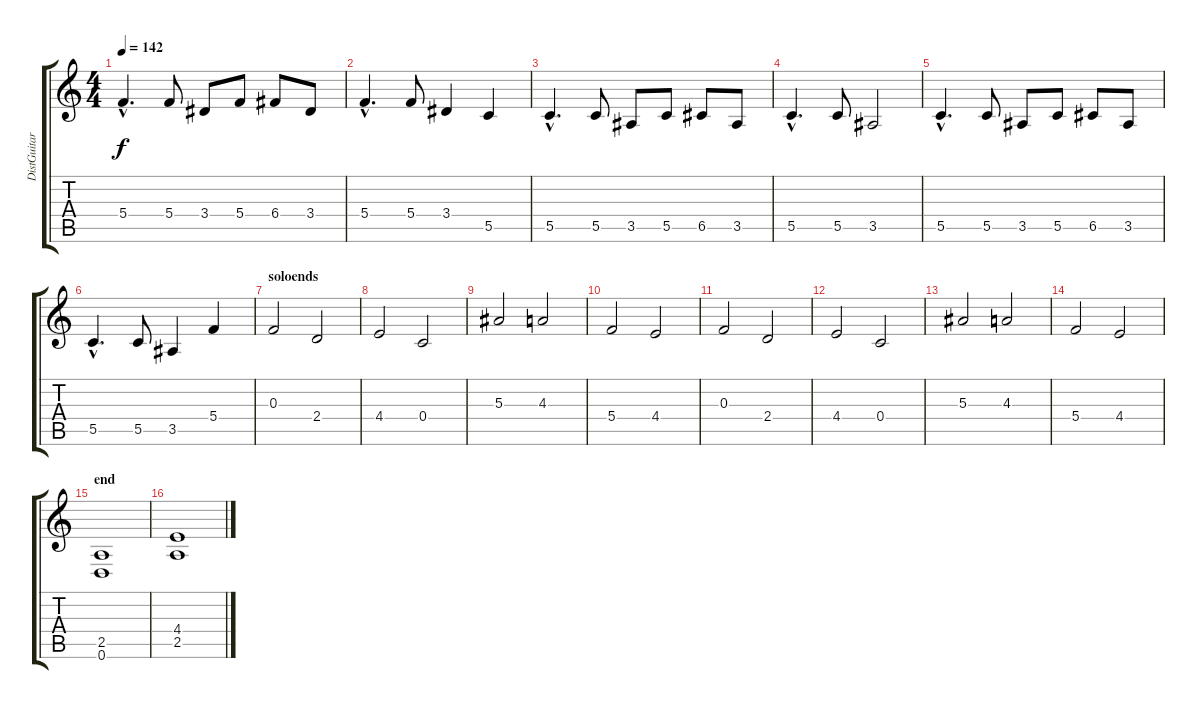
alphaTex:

\track ("DistGuitar2" "DistGuitar") {instrument distortionguitar}
\staff {score tabs}
\tuning (D4 A3 F3 C3 G2 D2) {hide}
\ts (4 4)
\tempo 142
\clef g2
\ks c
5.4{hac}.4{d dy f} 5.4.8 3.4.8 5.4.8 6.4.8 3.4.8 |
5.4{hac}.4{d} 5.4.8 3.4.4 5.5.4 |
5.5{hac}.4{d} 5.5.8 3.5.8 5.5.8 6.5.8 3.5.8 |
5.5{hac}.4{d} 5.5.8 3.5.2 |
5.5{hac}.4{d} 5.5.8 3.5.8 5.5.8 6.5.8 3.5.8 |
5.5{hac}.4{d} 5.5.8 3.5.4 5.4.4 |
\section ("" "soloends")
0.3.2 2.4.2 |
4.4.2 0.4.2 |
5.3.2 4.3.2 |
5.4.2 4.4.2 |
0.3.2 2.4.2 |
4.4.2 0.4.2 |
5.3.2 4.3.2 |
5.4.2 4.4.2 |
\section ("" "end")
(2.5 0.6).1 |
(4.4 2.5).1
